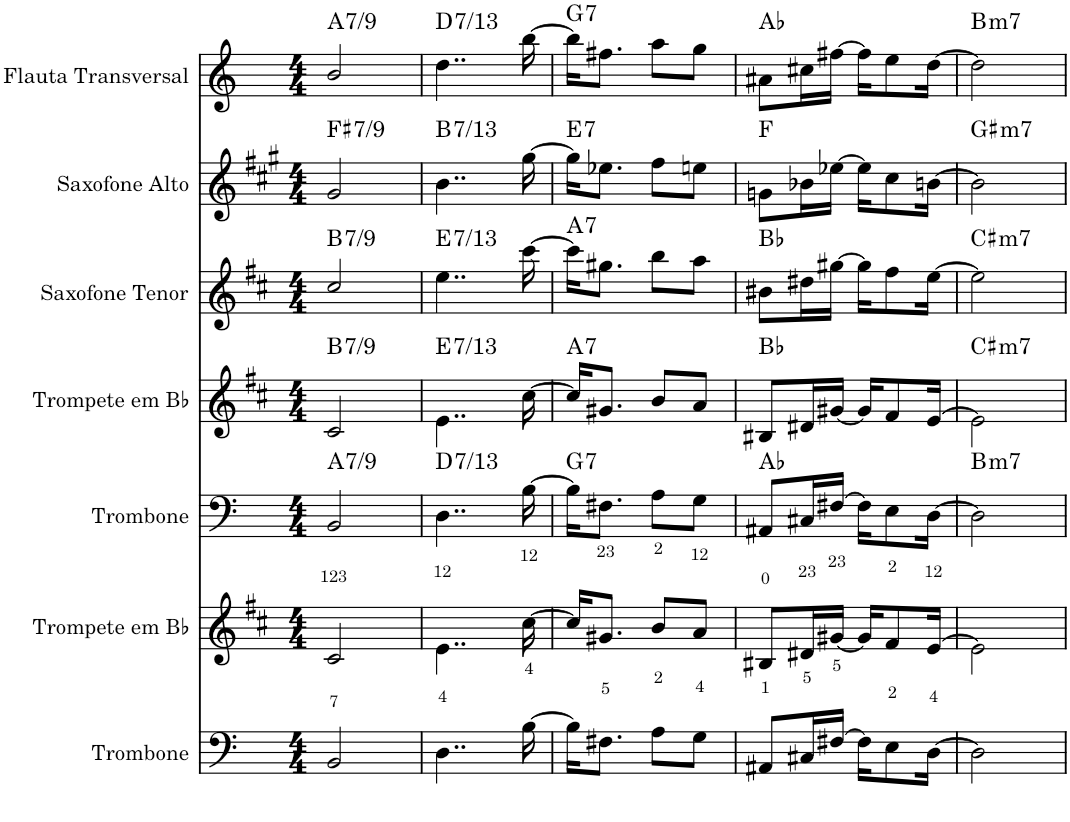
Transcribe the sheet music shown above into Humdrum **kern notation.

**kern	**kern	**kern	**harte	**kern	**harte	**kern	**harte	**kern	**harte	**kern	**harte
*part7	*part6	*part5	*part5	*part4	*part4	*part3	*part3	*part2	*part2	*part1	*part1
*staff7	*staff6	*staff5	*	*staff4	*	*staff3	*	*staff2	*	*staff1	*
*I"Trombone	*I"Trompete em Bb	*I"Trombone	*	*I"Trompete em Bb	*	*I"Saxofone Tenor	*	*I"Saxofone Alto	*	*I"Flauta Transversal	*
*I'Tbn.	*I'Tpt. em Bb	*I'Tbn.	*	*I'Tpt. em Bb	*	*I'Sax. Tn.	*	*	*	*I'Fl.	*
*clefF4	*clefG2	*clefF4	*	*clefG2	*	*clefG2	*	*clefG2	*	*clefG2	*
*	*Trd1c2	*	*	*Trd1c2	*	*Trd8c14	*	*Trd5c9	*	*	*
*k[]	*k[f#c#]	*k[]	*	*k[f#c#]	*	*k[f#c#]	*	*k[f#c#g#]	*	*k[]	*
*M4/4	*M4/4	*M4/4	*	*M4/4	*	*M4/4	*	*M4/4	*	*M4/4	*
=1	=1	=1	=1	=1	=1	=1	=1	=1	=1	=1	=1
!	!	!	!LO:H:kt=7/9	!	!LO:H:kt=7/9	!	!LO:H:kt=7/9	!	!LO:H:kt=7/9	!	!LO:H:kt=7/9
2BB/	2c#/	2BB/	A:maj	2c#/	B:maj	2cc#/	B:maj	2g#/	F#:maj	2b/	A:maj
=2	=2	=2	=2	=2	=2	=2	=2	=2	=2	=2	=2
!	!	!	!LO:H:kt=7/13	!	!LO:H:kt=7/13	!	!LO:H:kt=7/13	!	!LO:H:kt=7/13	!	!LO:H:kt=7/13
4..D\	4..e\	4..D\	D:maj	4..e\	E:maj	4..ee\	E:maj	4..b\	B:maj	4..dd\	D:maj
[16B\	[16cc#\	[16B\	.	[16cc#\	.	[16ccc#\	.	[16gg#\	.	[16bb\	.
=3	=3	=3	=3	=3	=3	=3	=3	=3	=3	=3	=3
!	!	!	!LO:H:kt=7	!	!LO:H:kt=7	!	!LO:H:kt=7	!	!LO:H:kt=7	!	!LO:H:kt=7
16B\KL]	16cc#/KL]	16B\KL]	G:7	16cc#/KL]	A:7	16ccc#\KL]	A:7	16gg#\KL]	E:7	16bb\KL]	G:7
8.F#X\J	8.g#X/J	8.F#X\J	.	8.g#X/J	.	8.gg#X\J	.	8.ee-X\J	.	8.ff#X\J	.
8A\L	8b/L	8A\L	.	8b/L	.	8bb\L	.	8ff#\L	.	8aa\L	.
8G\J	8a/J	8G\J	.	8a/J	.	8aa\J	.	8een\J	.	8gg\J	.
=4	=4	=4	=4	=4	=4	=4	=4	=4	=4	=4	=4
8AA#X/L	8B#X/L	8AA#X/L	Ab:maj	8B#X/L	Bb:maj	8b#X\L	Bb:maj	8gn\L	F:maj	8a#X\L	Ab:maj
16C#X/L	16d#X/L	16C#X/L	.	16d#X/L	.	16dd#X\L	.	16b-X\L	.	16cc#X\L	.
[16F#X/JJ	[16g#X/JJ	[16F#X/JJ	.	[16g#X/JJ	.	[16gg#X\JJ	.	[16ee-X\JJ	.	[16ff#X\JJ	.
16F#\KL]	16g#/KL]	16F#\KL]	.	16g#/KL]	.	16gg#\KL]	.	16ee-\KL]	.	16ff#\KL]	.
8E\	8f#/	8E\	.	8f#/	.	8ff#\	.	8cc#\	.	8ee\	.
[16D\Jk	[16e/Jk	[16D\Jk	.	[16e/Jk	.	[16ee\Jk	.	[16bn\Jk	.	[16dd\Jk	.
=5	=5	=5	=5	=5	=5	=5	=5	=5	=5	=5	=5
!	!	!	!LO:H:kt=m7	!	!LO:H:kt=m7	!	!LO:H:kt=m7	!	!LO:H:kt=m7	!	!LO:H:kt=m7
2D\]	2e\]	2D\]	B:min7	2e\]	C#:min7	2ee\]	C#:min7	2b\]	G#:min7	2dd\]	B:min7
=	=	=	=	=	=	=	=	=	=	=	=
*-	*-	*-	*-	*-	*-	*-	*-	*-	*-	*-	*-
